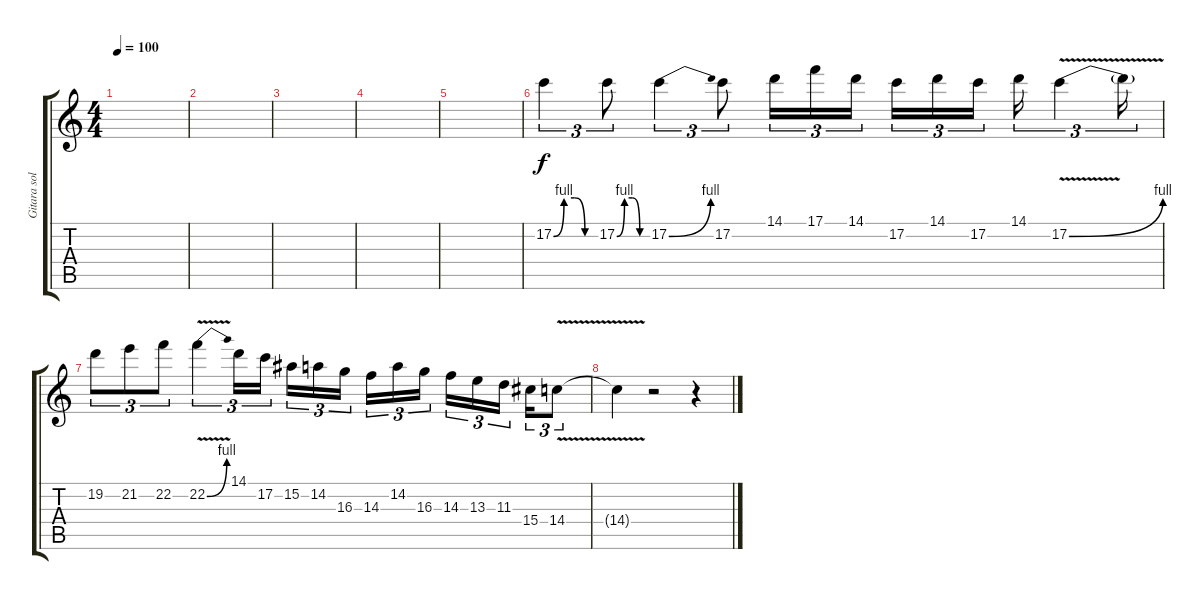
\track ("Gitara solo 2" "Gitara sol") {instrument overdrivenguitar}
\staff {score tabs}
\tuning (C4 G3 Eb3 Bb2 F2 C2) {hide}
\ts (4 4)
\tempo 100
\clef g2
\ks c
|
|
|
|
|
17.2{be (custom 0 0 15 4 30 4 45 0 60 0)}.4{tu (3 2)} 17.2{be (custom 0 0 15 4 30 4 45 0 60 0)}.8{tu (3 2)} 17.2{be (bend 0 0 60 4)}.4{tu (3 2)} 17.2.8{tu (3 2)} 14.1.16{tu (3 2)} 17.1.16{tu (3 2)} 14.1.16{tu (3 2)} 17.2.16{tu (3 2)} 14.1.16{tu (3 2)} 17.2.16{tu (3 2)} 14.1.16{tu (3 2)} 17.2{be (bend 0 0 60 4) v}.4{tu (3 2)} 17.2{t}.16{tu (3 2)} |
19.2.8{tu (3 2)} 21.2.8{tu (3 2)} 22.2.8{tu (3 2)} 22.2{be (bend 0 0 60 4) v}.4{tu (3 2)} 14.1.16{tu (3 2)} 17.2.16{tu (3 2)} 15.2.16{tu (3 2)} 14.2.16{tu (3 2)} 16.3.16{tu (3 2)} 14.3.16{tu (3 2)} 14.2.16{tu (3 2)} 16.3.16{tu (3 2)} 14.3.16{tu (3 2)} 13.3.16{tu (3 2)} 11.3.16{tu (3 2)} 15.4.16{tu (3 2)} 14.4{v}.8{tu (3 2)} |
14.4{t}.4 r.2 r.4
